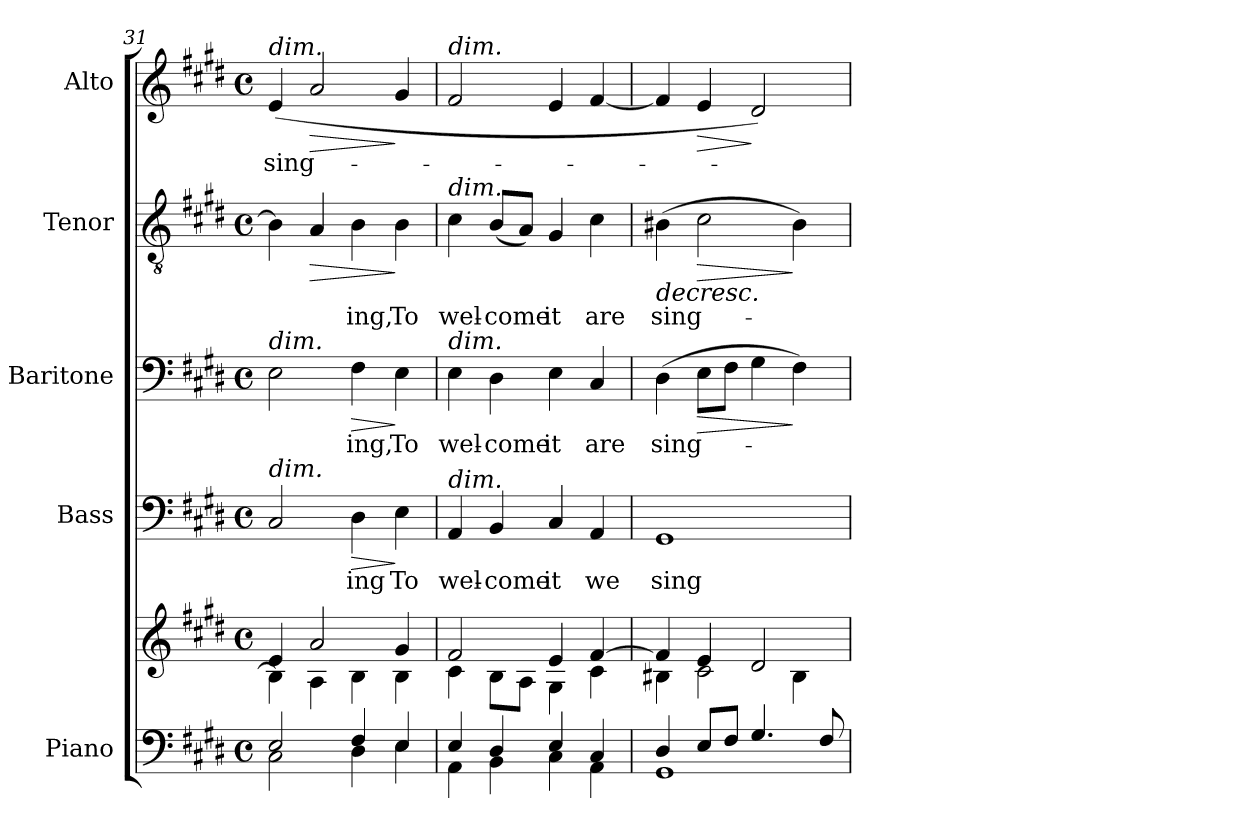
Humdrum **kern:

**kern	**kern	**kern	**text	**dynam	**kern	**text	**dynam	**kern	**text	**dynam	**kern	**text	**dynam
*part5	*part5	*part4	*part4	*part4	*part3	*part3	*part3	*part2	*part2	*part2	*part1	*part1	*part1
*staff6	*staff5	*staff4	*staff4	*staff4	*staff3	*staff3	*staff3	*staff2	*staff2	*staff2	*staff1	*staff1	*staff1
*I"Piano	*	*I"Bass	*	*	*I"Baritone	*	*	*I"Tenor	*	*	*I"Alto	*	*
*I'Pno.	*	*I'B.	*	*	*I'Bar.	*	*	*I'T.	*	*	*I'A.	*	*
*clefF4	*clefG2	*clefF4	*	*	*clefF4	*	*	*clefGv2	*	*	*clefG2	*	*
*	*	*	*	*	*	*	*	*ITrd7c12	*	*	*	*	*
*k[f#c#g#d#]	*k[f#c#g#d#]	*k[f#c#g#d#]	*	*	*k[f#c#g#d#]	*	*	*k[f#c#g#d#]	*	*	*k[f#c#g#d#]	*	*
*E:	*E:	*E:	*	*	*E:	*	*	*E:	*	*	*E:	*	*
*M4/4	*M4/4	*M4/4	*	*	*M4/4	*	*	*M4/4	*	*	*M4/4	*	*
*met(c)	*met(c)	*met(c)	*	*	*met(c)	*	*	*met(c)	*	*	*met(c)	*	*
=31	=31	=31	=31	=31	=31	=31	=31	=31	=31	=31	=31	=31	=31
*^	*^	*	*	*	*	*	*	*	*	*	*	*	*
!	!	!	!	!	!	!	!	!	!	!	!	!	!LO:TX:a:i:t=dim.	!	!
!	!	!	!	!	!	!	!LO:TX:a:i:t=dim.	!	!	!	!	!	!	!	!
!	!	!	!	!LO:TX:a:i:t=dim.	!	!	!	!	!	!	!	!	!	!	!
!	!	!	!	!	!	!	!	!	!	!	!	!	!	!LO:LY:b:color=#000000	!
2Ei/	2C#i\	4ei/	4Bi\]	2C#i/	.	.	2Ei\	.	.	4BBi\]	.	.	(4ei/	sing-	.
!	!	!	!	!	!	!	!	!	!	!	!	!LO:HP:b	!	!	!LO:HP:b
.	.	2ai/	4Ai\	.	.	.	.	.	.	4AAi/	.	>	2ai/	.	>
!	!	!	!	!	!LO:LY:b:color=#000000	!LO:HP:b	!	!	!	!	!	!	!	!	!
!	!	!	!	!	!	!	!	!LO:LY:b:color=#000000	!LO:HP:b	!	!	!	!	!	!
!	!	!	!	!	!	!	!	!	!	!	!LO:LY:b:color=#000000	!	!	!	!
4F#i/	4D#i\	.	4Bi\	4D#i\	-ing	>	4F#i\	-ing,	>	4BBi\	-ing,	.	.	.	.
!	!	!	!	!	!LO:LY:b:color=#000000	!	!	!	!	!	!	!	!	!	!
!	!	!	!	!	!	!	!	!LO:LY:b:color=#000000	!	!	!	!	!	!	!
!	!	!	!	!	!	!	!	!	!	!	!LO:LY:b:color=#000000	!	!	!	!
4Ei/	4Ei\	4g#i/	4Bi\	4Ei\	To	]	4Ei\	To	]	4BBi\	To	]	4g#i/	.	]
=32	=32	=32	=32	=32	=32	=32	=32	=32	=32	=32	=32	=32	=32	=32	=32
!	!	!	!	!	!LO:LY:b:color=#000000	!	!	!	!	!	!	!	!	!	!
!	!	!	!	!	!	!	!	!LO:LY:b:color=#000000	!	!	!	!	!	!	!
!	!	!	!	!	!	!	!	!	!	!	!	!	!LO:TX:a:i:t=dim.	!	!
!	!	!	!	!	!	!	!	!	!	!LO:TX:a:i:t=dim.	!	!	!	!	!
!	!	!	!	!	!	!	!LO:TX:a:i:t=dim.	!	!	!	!	!	!	!	!
!	!	!	!	!LO:TX:a:i:t=dim.	!	!	!	!	!	!	!	!	!	!	!
!	!	!	!	!	!	!	!	!	!	!	!LO:LY:b:color=#000000	!	!	!	!
4Ei/	4AAi\	2f#i/	4c#i\	4AAi/	wel-	.	4Ei\	wel-	.	4C#i\	wel-	.	2f#i/	.	.
!	!	!	!	!	!LO:LY:b:color=#000000	!	!	!	!	!	!	!	!	!	!
!	!	!	!	!	!	!	!	!LO:LY:b:color=#000000	!	!	!	!	!	!	!
!	!	!	!	!	!	!	!	!	!	!	!LO:LY:b:color=#000000	!	!	!	!
4D#i/	4BBi\	.	8Bi\L	4BBi/	-come	.	4D#i\	-come	.	(8BBi/L	-come	.	.	.	.
.	.	.	8Ai\J	.	.	.	.	.	.	8AAi/J)	.	.	.	.	.
!	!	!	!	!	!LO:LY:b:color=#000000	!	!	!	!	!	!	!	!	!	!
!	!	!	!	!	!	!	!	!LO:LY:b:color=#000000	!	!	!	!	!	!	!
!	!	!	!	!	!	!	!	!	!	!	!LO:LY:b:color=#000000	!	!	!	!
4Ei/	4C#i\	4ei/	4G#i\	4C#i/	it	.	4Ei\	it	.	4GG#i/	it	.	4ei/	.	.
!	!	!	!	!	!LO:LY:b:color=#000000	!	!	!	!	!	!	!	!	!	!
!	!	!	!	!	!	!	!	!LO:LY:b:color=#000000	!	!	!	!	!	!	!
!	!	!	!	!	!	!	!	!	!	!	!LO:LY:b:color=#000000	!	!	!	!
4C#i/	4AAi\	[4f#i/	4c#i\	4AAi/	we	.	4C#i/	are	.	4C#i\	are	.	[4f#i/	.	.
=33	=33	=33	=33	=33	=33	=33	=33	=33	=33	=33	=33	=33	=33	=33	=33
!	!	!	!	!	!LO:LY:b:color=#000000	!	!	!	!	!	!	!	!	!	!
!	!	!	!	!	!	!	!	!LO:LY:b:color=#000000	!	!	!	!	!	!	!
!	!	!	!	!	!	!	!	!	!	!	!LO:LY:b:color=#000000	!LO:HP:b	!	!	!
4D#i/	1GG#i	4f#i/]	4B#Xi\	1GG#i	sing-	.	(4D#i\	sing--	.	(4BB#Xi\	sing-	>	4f#i/]	.	.
!	!	!	!	!	!	!	!	!	!LO:HP:b	!	!	!LO:HP:b	!	!	!LO:HP:b
8Ei/L	.	4ei/	2c#i\	.	.	.	8Ei\L	.	>	2C#i\	.	>	4ei/	.	>
8F#i/J	.	.	.	.	.	.	8F#i\J	.	.	.	.	.	.	.	.
4.G#i/	.	2d#i/	.	.	.	.	4G#i\	.	.	.	.	.	2d#i/)	.	]
.	.	.	4B#i\	.	.	.	4F#i\)	.	]	4BB#i\)	.	] ]	.	.	.
8F#i/	.	.	.	.	.	.	.	.	.	.	.	.	.	.	.
*v	*v	*	*	*	*	*	*	*	*	*	*	*	*	*	*
*	*v	*v	*	*	*	*	*	*	*	*	*	*	*	*
=	=	=	=	=	=	=	=	=	=	=	=	=	=
*-	*-	*-	*-	*-	*-	*-	*-	*-	*-	*-	*-	*-	*-
